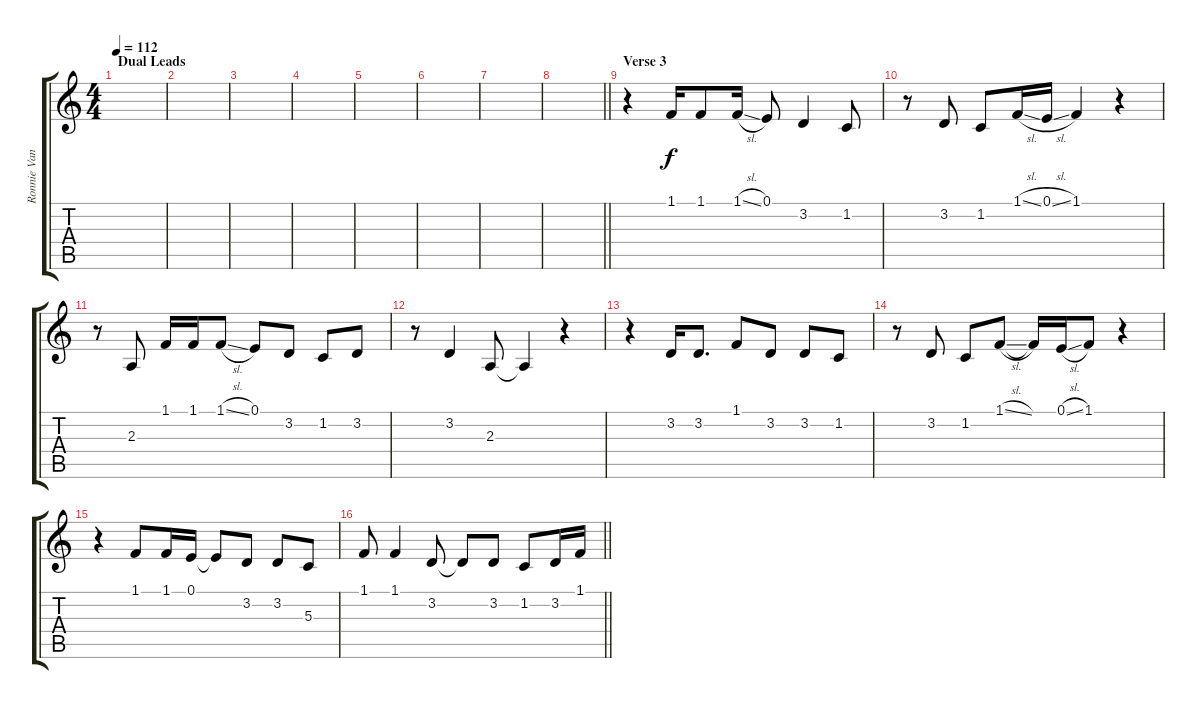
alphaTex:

\track ("Ronnie Van Zant" "Ronnie Van") {instrument lead1square}
\staff {score tabs}
\tuning (E4 B3 G3 D3 A2 E2) {hide}
\ts (4 4)
\section ("" "Dual Leads")
\tempo 112
\clef g2
\ks c
|
|
|
|
|
|
|
\barLineRight lightlight
|
\section ("" "Verse 3")
r.4 1.1.16 1.1.8 1.1{sl}.16 0.1.8 3.2.4 1.2.8 |
r.8 3.2.8 1.2.8 1.1{sl}.16 0.1{sl}.16 1.1.4 r.4 |
r.8 2.3.8 1.1.16 1.1.16 1.1{sl}.8 0.1.8 3.2.8 1.2.8 3.2.8 |
r.8 3.2.4 2.3.8 2.3{t}.4 r.4 |
r.4 3.2.16 3.2.8{d} 1.1.8 3.2.8 3.2.8 1.2.8 |
r.8 3.2.8 1.2.8 1.1{sl}.8 1.1{t}.16 0.1{sl}.16 1.1.8 r.4 |
r.4 1.1.8 1.1.16 0.1.16 0.1{t}.8 3.2.8 3.2.8 5.3.8 |
\barLineRight lightlight
1.1.8 1.1.4 3.2.8 3.2{t}.8 3.2.8 1.2.8 3.2.16 1.1.16
